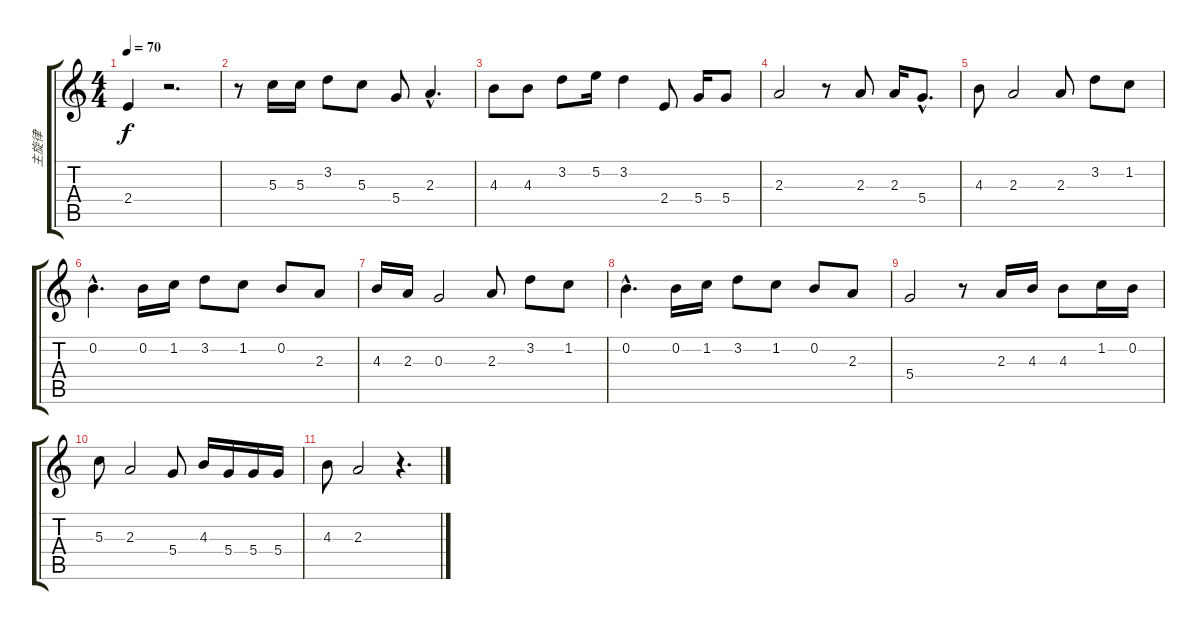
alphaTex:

\track ("主旋律" "主旋律") {instrument acousticguitarnylon}
\staff {score tabs}
\tuning (E4 B3 G3 D3 A2 E2) {hide}
\ts (4 4)
\tempo 70
\clef g2
\ks c
2.4.4{dy f} r.2{d} |
r.8 5.3.16 5.3.16 3.2.8 5.3.8 5.4.8 2.3{hac}.4{d} |
4.3.8 4.3.8 3.2.8 5.2.16 3.2.4 2.4.8 5.4.16 5.4.8 |
2.3.2 r.8 2.3.8 2.3.16 5.4{hac}.8{d} |
4.3.8 2.3.2 2.3.8 3.2.8 1.2.8 |
0.2{hac}.4{d} 0.2.16 1.2.16 3.2.8 1.2.8 0.2.8 2.3.8 |
4.3.16 2.3.16 0.3.2 2.3.8 3.2.8 1.2.8 |
0.2{hac}.4{d} 0.2.16 1.2.16 3.2.8 1.2.8 0.2.8 2.3.8 |
5.4.2 r.8 2.3.16 4.3.16 4.3.8 1.2.16 0.2.16 |
5.3.8 2.3.2 5.4.8 4.3.16 5.4.16 5.4.16 5.4.16 |
4.3.8 2.3.2 r.4{d}
